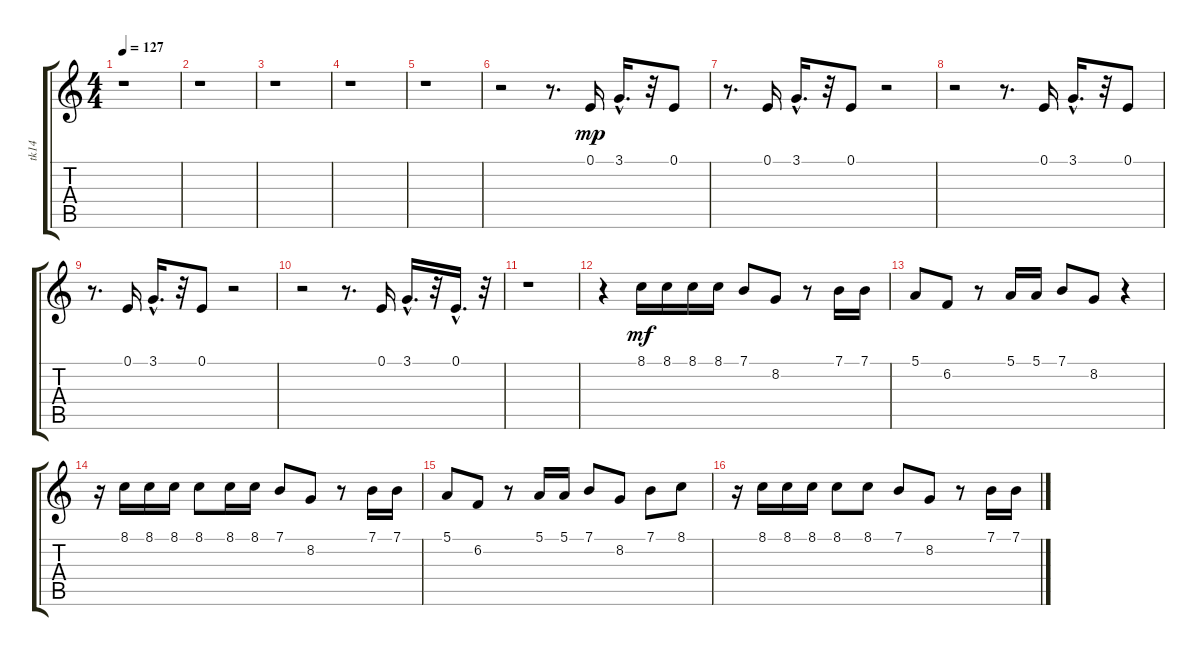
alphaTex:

\track ("tk14" "tk14") {instrument flute}
\staff {score tabs}
\tuning (E4 B3 G3 D3 A2 E2) {hide}
\ts (4 4)
\tempo 127
\clef g2
\ks c
r.1{dy mf} |
r.1 |
r.1 |
r.1 |
r.1 |
r.2 r.8{d} 0.1.16{dy mp} 3.1{hac}.16{d} r.32 0.1.8 |
r.8{d} 0.1.16 3.1{hac}.16{d} r.32 0.1.8 r.2 |
r.2 r.8{d} 0.1.16 3.1{hac}.16{d} r.32 0.1.8 |
r.8{d} 0.1.16 3.1{hac}.16{d} r.32 0.1.8 r.2 |
r.2 r.8{d} 0.1.16 3.1{hac}.16{d} r.32 0.1{hac}.16{d} r.32 |
r.1 |
r.4 8.1.16{dy mf} 8.1.16 8.1.16 8.1.16 7.1.8 8.2.8 r.8 7.1.16 7.1.16 |
5.1.8 6.2.8 r.8 5.1.16 5.1.16 7.1.8 8.2.8 r.4 |
r.16 8.1.16 8.1.16 8.1.16 8.1.8 8.1.16 8.1.16 7.1.8 8.2.8 r.8 7.1.16 7.1.16 |
5.1.8 6.2.8 r.8 5.1.16 5.1.16 7.1.8 8.2.8 7.1.8 8.1.8 |
r.16 8.1.16 8.1.16 8.1.16 8.1.8 8.1.8 7.1.8 8.2.8 r.8 7.1.16 7.1.16
